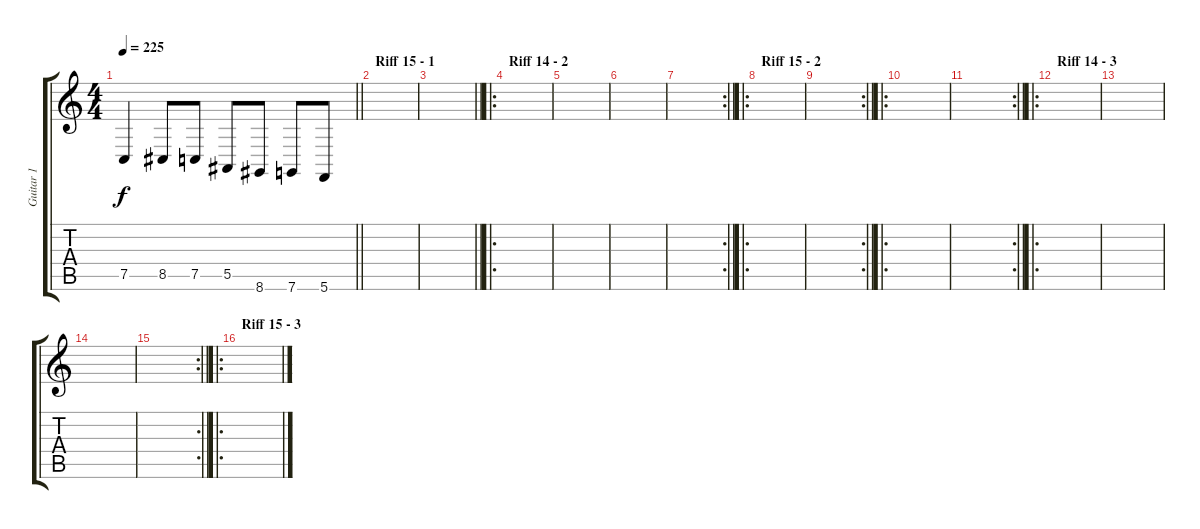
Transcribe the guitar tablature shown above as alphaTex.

\track ("Guitar 1" "Guitar 1") {instrument churchorgan}
\staff {score tabs}
\tuning (C4 G3 Eb3 Bb2 F2 C2) {hide}
\ts (4 4)
\tempo 225
\clef g2
\barLineRight lightlight
\ks c
7.5.4{dy f} 8.5.8 7.5.8 5.5.8 8.6.8 7.6.8 5.6.8 |
\section ("" "Riff 15 - 1")
|
\barLineRight lightlight
|
\ro
\section ("" "Riff 14 - 2")
|
|
|
\rc 2
\barLineRight lightlight
|
\ro
\section ("" "Riff 15 - 2")
|
\rc 2
\barLineRight lightlight
|
\ro
|
\rc 2
\barLineRight lightlight
|
\ro
\section ("" "Riff 14 - 3")
|
|
|
\rc 2
\barLineRight lightlight
|
\ro
\section ("" "Riff 15 - 3")
